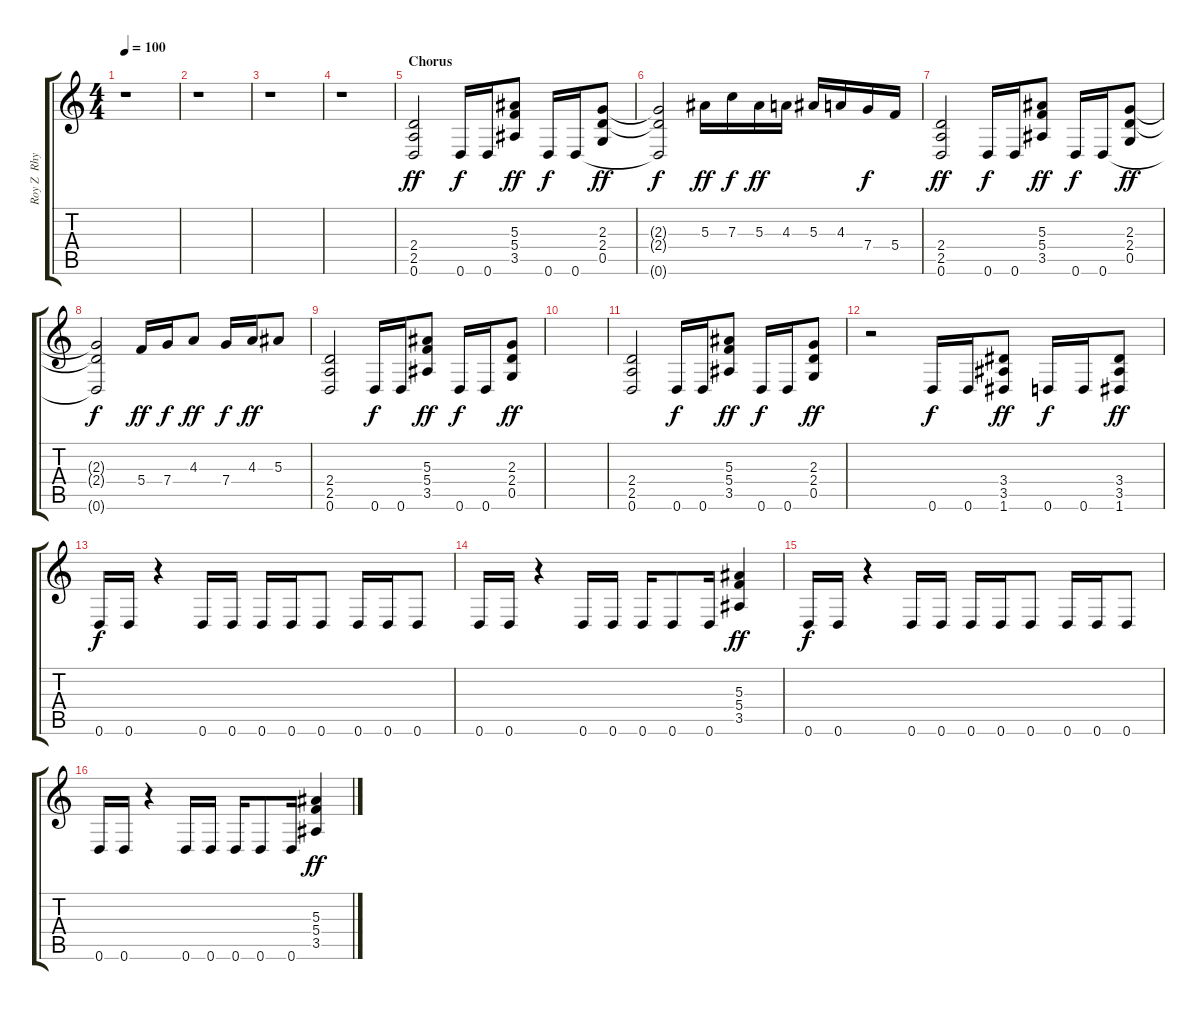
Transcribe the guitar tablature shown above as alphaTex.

\track ("Roy Z  Rhytm" "Roy Z  Rhy") {instrument distortionguitar}
\staff {score tabs}
\tuning (D4 A3 F3 C3 G2 D2) {hide}
\ts (4 4)
\tempo 100
\clef g2
\ks c
r.1{dy ff} |
r.1 |
r.1 |
r.1 |
\section ("" "Chorus ")
(2.4 2.5 0.6).2 0.6.16{dy f} 0.6.16 (5.3 5.4 3.5).8{dy ff} 0.6.16{dy f} 0.6.16 (2.3 2.4 0.5).8{dy ff} |
(2.3{t} 2.4{t} 0.6{t}).2{dy f} 5.3.16{dy ff} 7.3.16{dy f} 5.3.16{dy ff} 4.3.16 5.3.16 4.3.16 7.4.16{dy f} 5.4.16 |
(2.4 2.5 0.6).2{dy ff} 0.6.16{dy f} 0.6.16 (5.3 5.4 3.5).8{dy ff} 0.6.16{dy f} 0.6.16 (2.3 2.4 0.5).8{dy ff} |
(2.3{t} 2.4{t} 0.6{t}).2{dy f} 5.4.16{dy ff} 7.4.16{dy f} 4.3.8{dy ff} 7.4.16{dy f} 4.3.16{dy ff} 5.3.8 |
(2.4 2.5 0.6).2 0.6.16{dy f} 0.6.16 (5.3 5.4 3.5).8{dy ff} 0.6.16{dy f} 0.6.16 (2.3 2.4 0.5).8{dy ff} |
|
(2.4 2.5 0.6).2 0.6.16{dy f} 0.6.16 (5.3 5.4 3.5).8{dy ff} 0.6.16{dy f} 0.6.16 (2.3 2.4 0.5).8{dy ff} |
r.2 0.6.16{dy f} 0.6.16 (3.4 3.5 1.6).8{dy ff} 0.6.16{dy f} 0.6.16 (3.4 3.5 1.6).8{dy ff} |
0.6.16{dy f} 0.6.16 r.4 0.6.16 0.6.16 0.6.16 0.6.16 0.6.8 0.6.16 0.6.16 0.6.8 |
0.6.16 0.6.16 r.4 0.6.16 0.6.16 0.6.16 0.6.8 0.6.16 (5.3 5.4 3.5).4{dy ff} |
0.6.16{dy f} 0.6.16 r.4 0.6.16 0.6.16 0.6.16 0.6.16 0.6.8 0.6.16 0.6.16 0.6.8 |
0.6.16 0.6.16 r.4 0.6.16 0.6.16 0.6.16 0.6.8 0.6.16 (5.3 5.4 3.5).4{dy ff}
